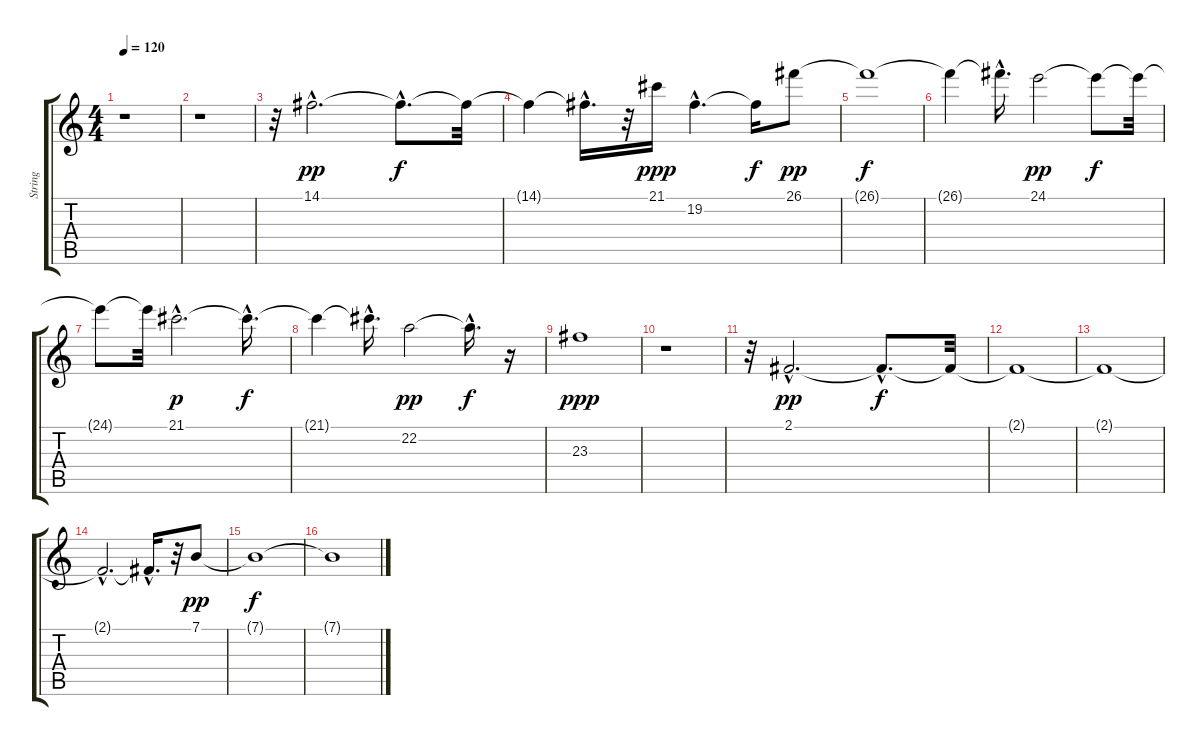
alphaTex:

\track ("String" "String") {instrument stringensemble2}
\staff {score tabs}
\tuning (E4 B3 G3 D3 A2 E2) {hide}
\ts (4 4)
\tempo 120
\clef g2
\ks c
r.1{dy f} |
r.1 |
r.32 14.1{hac}.2{d dy pp} 14.1{hac t}.8{d dy f} 14.1{t}.32 |
14.1{t}.4 14.1{hac t}.16{d} r.32 21.1.16{dy ppp} 19.2{hac}.4{d} 19.2{t}.16{dy f} 26.1.8{dy pp} |
26.1{t}.1{dy f} |
26.1{t}.4 26.1{hac t}.16{d} 24.1.2{dy pp} 24.1{t}.8{dy f} 24.1{t}.32 |
24.1{t}.8 24.1{t}.32 21.1{hac}.2{d dy p} 21.1{hac t}.16{d dy f} |
21.1{t}.4 21.1{hac t}.16{d} 22.2.2{dy pp} 22.2{hac t}.16{d dy f} r.16 |
23.3.1{dy ppp} |
r.1 |
r.32 2.1{hac}.2{d dy pp} 2.1{hac t}.8{d dy f} 2.1{t}.32 |
2.1{t}.1 |
2.1{t}.1 |
2.1{hac t}.2{d} 2.1{hac t}.16{d} r.32 7.1.8{dy pp} |
7.1{t}.1{dy f} |
7.1{t}.1
